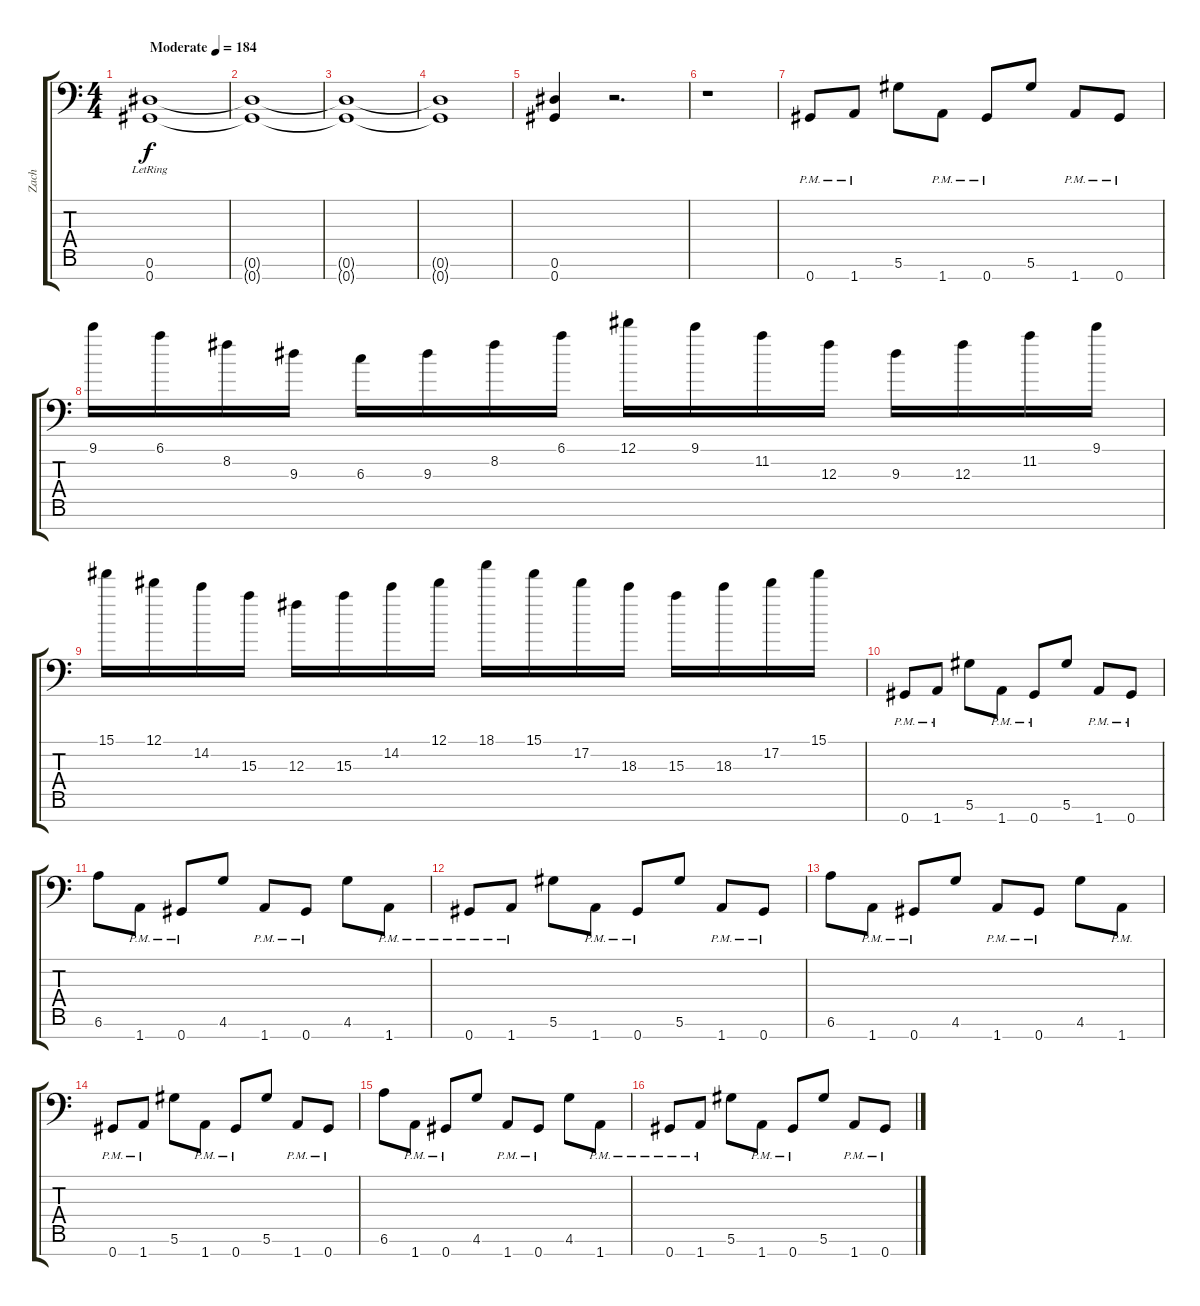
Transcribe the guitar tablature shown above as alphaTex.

\track ("Zach" "Zach") {instrument distortionguitar}
\staff {score tabs}
\tuning (Eb4 Bb3 Gb3 Db3 Ab2 Eb2 Ab1) {hide}
\ts (4 4)
\tempo (184 "Moderate")
\clef f4
\ks c
(0.6{lr} 0.7{lr}).1{dy f instrument distortionguitar} |
(0.6{t} 0.7{t}).1 |
(0.6{t} 0.7{t}).1 |
(0.6{t} 0.7{t}).1 |
(0.6 0.7).4 r.2{d} |
r.1 |
0.7{pm}.8 1.7{pm}.8 5.6.8 1.7{pm}.8 0.7{pm}.8 5.6.8 1.7{pm}.8 0.7{pm}.8 |
9.1.16 6.1.16 8.2.16 9.3.16 6.3.16 9.3.16 8.2.16 6.1.16 12.1.16 9.1.16 11.2.16 12.3.16 9.3.16 12.3.16 11.2.16 9.1.16 |
15.1.16 12.1.16 14.2.16 15.3.16 12.3.16 15.3.16 14.2.16 12.1.16 18.1.16 15.1.16 17.2.16 18.3.16 15.3.16 18.3.16 17.2.16 15.1.16 |
0.7{pm}.8 1.7{pm}.8 5.6.8 1.7{pm}.8 0.7{pm}.8 5.6.8 1.7{pm}.8 0.7{pm}.8 |
6.6.8 1.7{pm}.8 0.7{pm}.8 4.6.8 1.7{pm}.8 0.7{pm}.8 4.6.8 1.7{pm}.8 |
0.7{pm}.8 1.7{pm}.8 5.6.8 1.7{pm}.8 0.7{pm}.8 5.6.8 1.7{pm}.8 0.7{pm}.8 |
6.6.8 1.7{pm}.8 0.7{pm}.8 4.6.8 1.7{pm}.8 0.7{pm}.8 4.6.8 1.7{pm}.8 |
0.7{pm}.8 1.7{pm}.8 5.6.8 1.7{pm}.8 0.7{pm}.8 5.6.8 1.7{pm}.8 0.7{pm}.8 |
6.6.8 1.7{pm}.8 0.7{pm}.8 4.6.8 1.7{pm}.8 0.7{pm}.8 4.6.8 1.7{pm}.8 |
0.7{pm}.8 1.7{pm}.8 5.6.8 1.7{pm}.8 0.7{pm}.8 5.6.8 1.7{pm}.8 0.7{pm}.8
